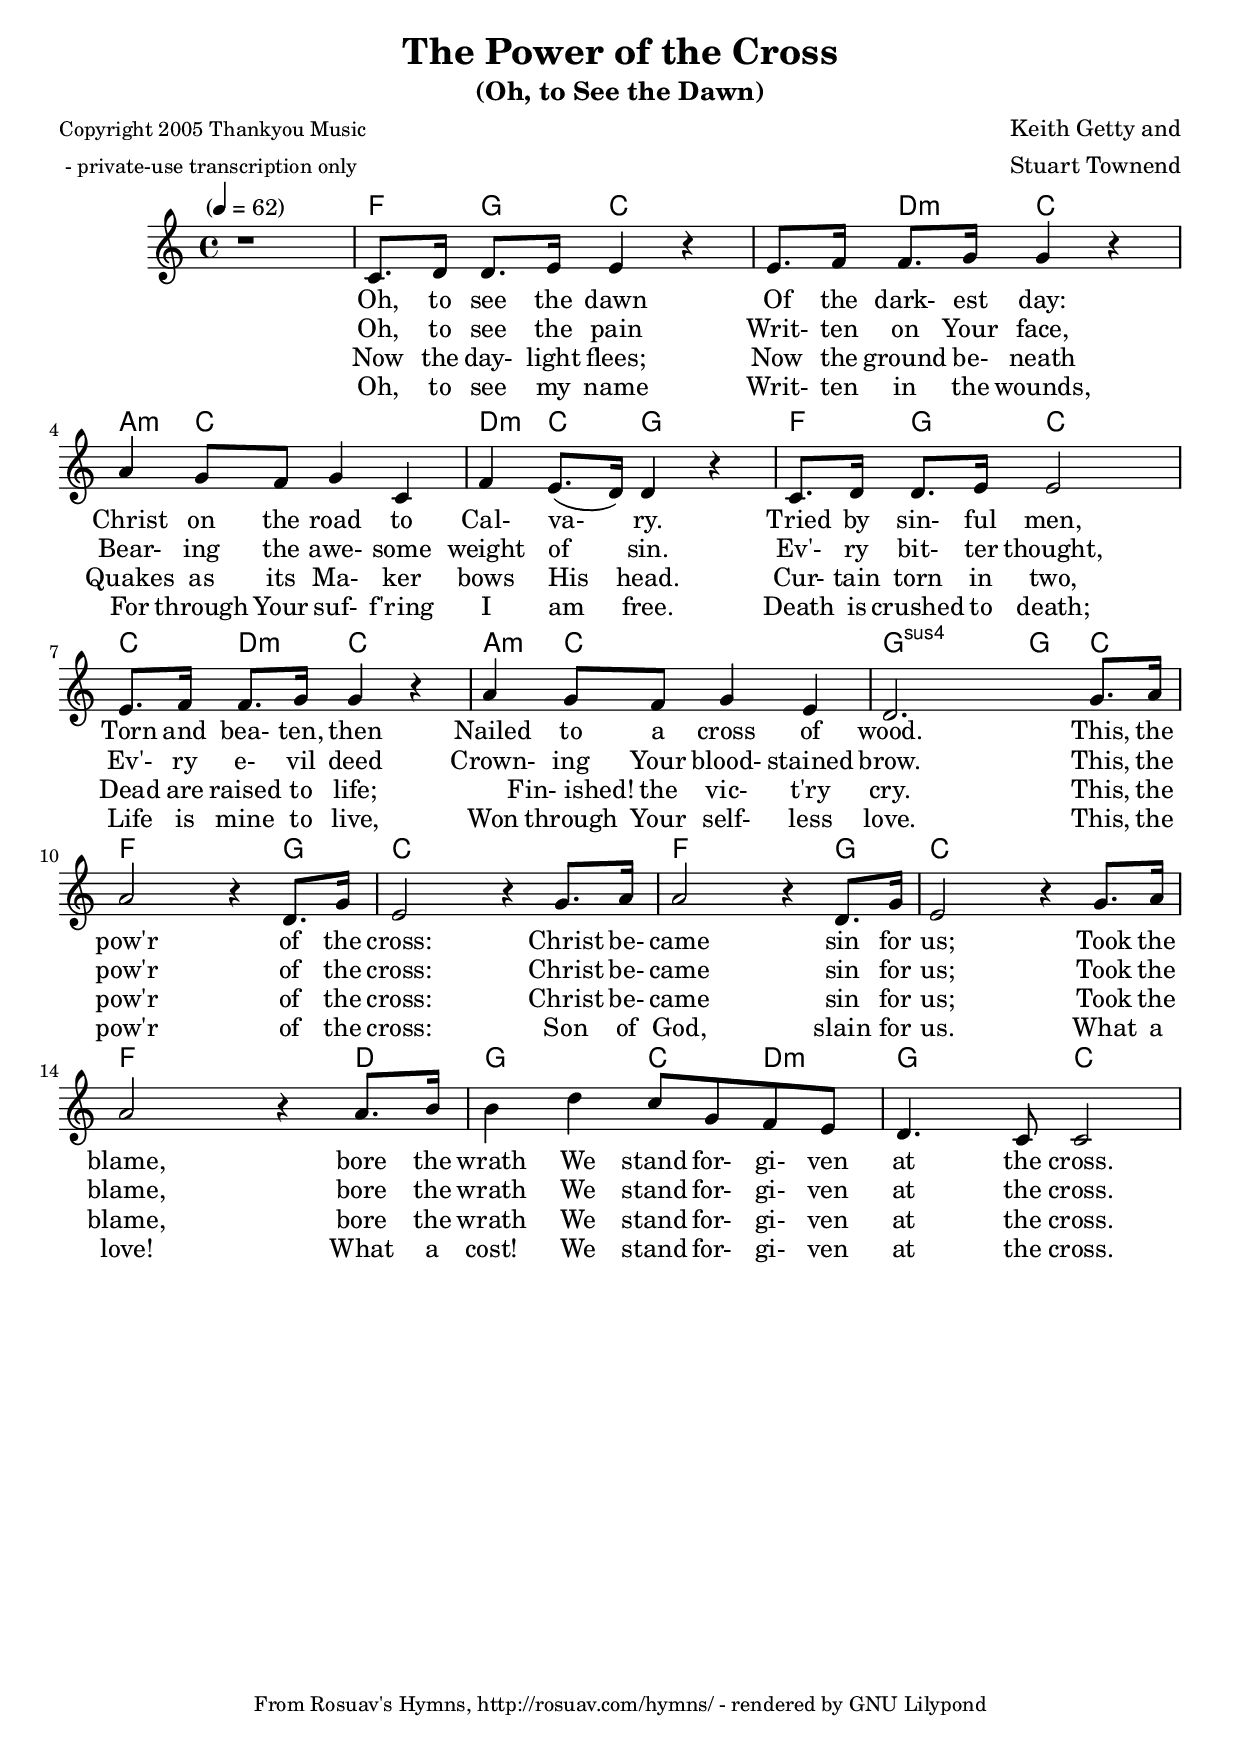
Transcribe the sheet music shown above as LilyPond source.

% Keith Getty/Stuart Townend: The Power of the Cross
\include "../Hymnal.ly"

\header
{
	title="The Power of the Cross"
	subtitle="(Oh, to See the Dawn)"
	composer=\markup { \right-column { "Keith Getty and" "Stuart Townend" } }
	poet=\markup { \left-column { \smaller "Copyright 2005 Thankyou Music" \smaller " - private-use transcription only" } }
}

\score {
	<<
		\new ChordNames {
			\set chordChanges = ##t
			\transpose c c,
			\chordmode {
				s1 % Match the dummy rest in the voice line
				f4 g c c c d:m c c a:m c c c d:m c g g
				f4 g c c c d:m c c a:m c c c g:sus4 g:sus4 g
				% Chorus
				c f f f g c c c c f f f g c c c
				c f f f d g g c d:m g g c2
			}
		}
		\new Staff <<
			\set Staff.midiInstrument = "acoustic grand"
			\key c \major
			\time 4/4
			\tempo "" 4 = 62
			\new Voice = "sops" \relative f' {
				r1 % Force vbKar to show the lyrics
				c8. d16 d8. e16 e4 r e8. f16 f8. g16 g4 r
				a g8 f g4 c, f e8.(d16) d4 r
				c8. d16 d8. e16 e2 e8. f16 f8. g16 g4 r
				a4 g8 f g4 e d2.
				% Chorus
				g8. a16 a2 r4 d,8. g16 e2 r4
				g8. a16 a2 r4 d,8. g16 e2 r4
				g8. a16 a2 r4 a8. b16 b4
				d4 c8 g f e d4. c8 c2
			}
			\addlyrics { \lyr \lyricmode {
				!Oh, to see the dawn
				!Of the dark- est day:
				!Christ on the road to Cal- va- ry.
				!Tried by sin- ful men,
				!Torn and bea- ten, then
				!Nailed to a cross of wood.
				% Chorus
				!This, the pow'r of the cross:
				!Christ be- came sin for us;
				!Took the blame, bore the wrath
				!We stand for- gi- ven at the cross.
			} }
			\addlyrics { \lyr \lyricmode {
				!Oh, to see the pain
				!Writ- ten on Your face,
				!Bear- ing the awe- some weight of sin.
				!Ev'- ry bit- ter thought,
				!Ev'- ry e- vil deed
				!Crown- ing Your blood- stained brow. 
				% Chorus
				!This, the pow'r of the cross:
				!Christ be- came sin for us;
				!Took the blame, bore the wrath
				!We stand for- gi- ven at the cross.
			} }
			\addlyrics { \lyr \lyricmode {
				!Now the day- light flees;
				!Now the ground be- neath
				!Quakes as its Ma- ker bows His head.
				!Cur- tain torn in two,
				!Dead are raised to life;
				!"Fin- ished!" the vic- t'ry cry.
				% Chorus
				!This, the pow'r of the cross:
				!Christ be- came sin for us;
				!Took the blame, bore the wrath
				!We stand for- gi- ven at the cross.
			} }
			\addlyrics { \lyr \lyricmode {
				!Oh, to see my name
				!Writ- ten in the wounds,
				!For through Your suf- f'ring I am free.
				!Death is crushed to death;
				!Life is mine to live,
				!Won through Your self- less love. 
				% Last time chorus
				!This, the pow'r of the cross:
				!Son of God, slain for us.
				!What a love! What a cost! 
				!We stand for- gi- ven at the cross.
			} }
		>>
	>>
	\layout { }
	% \midi { \context { \ChordNameVoice \remove Note_performer } } % Stop chords from sounding in the MIDI
	\midi { }
}
